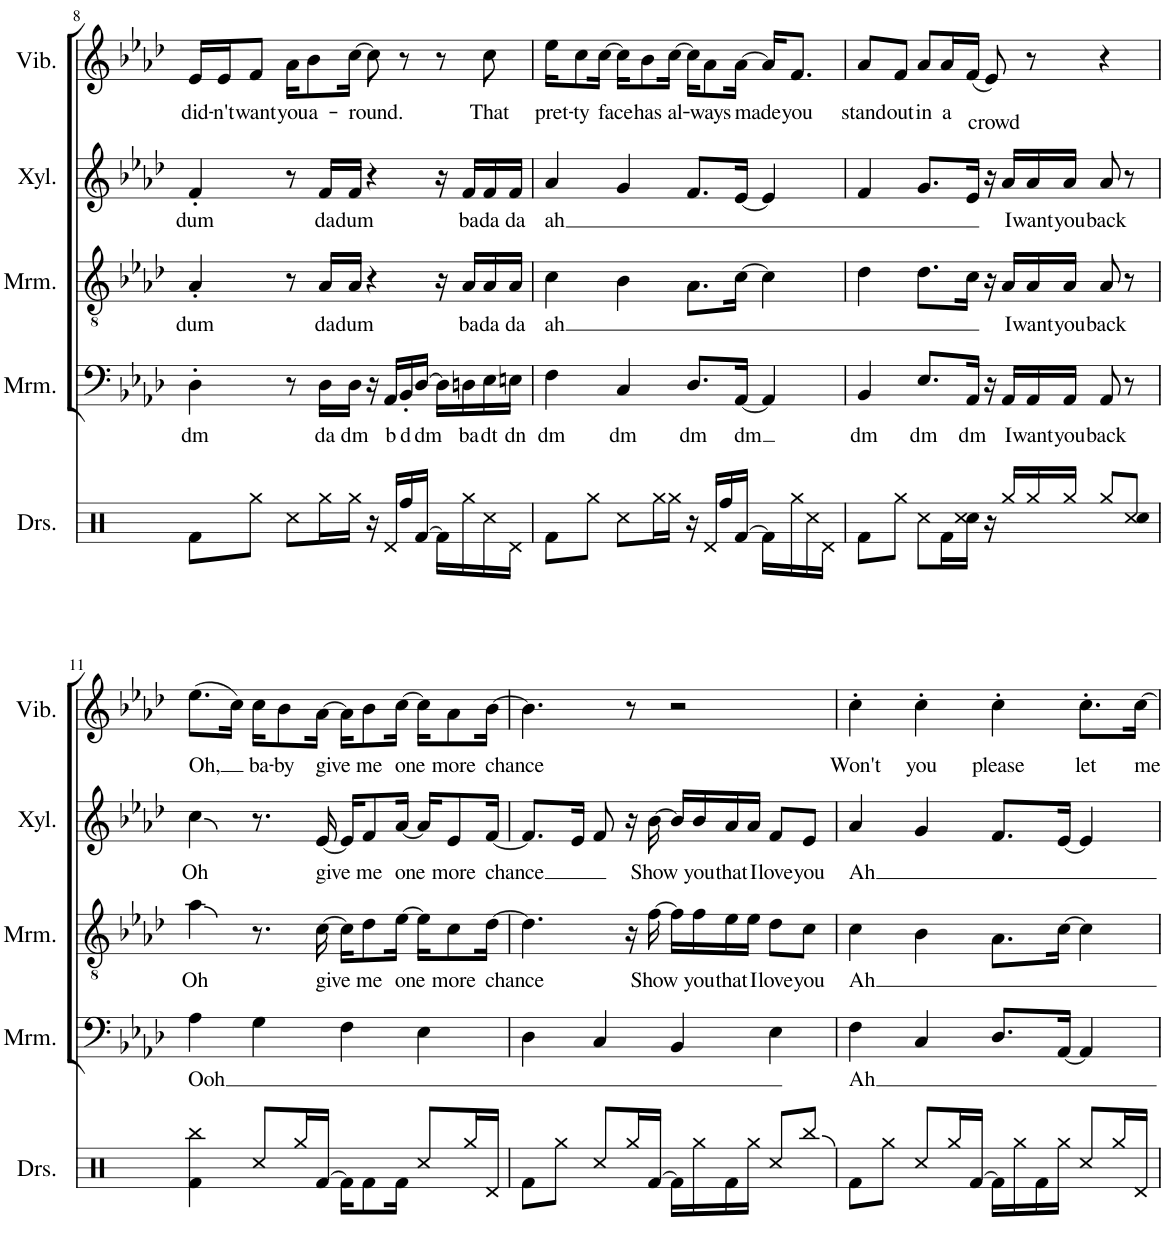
**kern	**text	**kern	**text	**kern	**text	**kern	**text
*part4	*part4	*part3	*part3	*part2	*part2	*part1	*part1
*staff4	*staff4	*staff3	*staff3	*staff2	*staff2	*staff1	*staff1
*I"Marimba	*	*I"Marimba	*	*I"Xylophone	*	*I"Vibraphone	*
*I'Mrm.	*	*I'Mrm.	*	*I'Xyl.	*	*I'Vib.	*
!!LO:PB:g=z
*clefF4	*	*clefGv2	*	*clefG2	*	*clefG2	*
*	*	*	*	*Trd-7c-12	*	*	*
*k[b-e-a-d-]	*	*k[b-e-a-d-]	*	*k[b-e-a-d-]	*	*k[b-e-a-d-]	*
*M4/4	*	*M4/4	*	*M4/4	*	*M4/4	*
=8	=8	=8	=8	=8	=8	=8	=8
!	!LO:LY:b	!	!LO:LY:b	!	!LO:LY:b	!	!LO:LY:b
4D-'\	dm	4A-'/	dum	4f'/	dum	16e-/LL	did-
!	!	!	!	!	!	!	!LO:LY:b
.	.	.	.	.	.	16e-/J	-n't
!	!	!	!	!	!	!	!LO:LY:b
.	.	.	.	.	.	8f/J	want
!	!	!	!	!	!	!	!LO:LY:b
8r	.	8r	.	8r	.	16a-\KL	you
!	!	!	!	!	!	!	!LO:LY:b
.	.	.	.	.	.	8b-\	a-
!	!LO:LY:b	!	!LO:LY:b	!	!LO:LY:b	!	!
16D-\LL	da	16A-/LL	da	16f/LL	da	.	.
!	!LO:LY:b	!	!LO:LY:b	!	!LO:LY:b	!	!LO:LY:b
16D-\JJ	dm	16A-/JJ	dum	16f/JJ	dum	[16cc\Jk	-round.
16r	.	4r	.	4r	.	8cc\]	.
!	!LO:LY:b	!	!	!	!	!	!
16AA-/LL	b	.	.	.	.	.	.
!	!LO:LY:b	!	!	!	!	!	!
16BB-'/	d	.	.	.	.	8r	.
!	!LO:LY:b	!	!	!	!	!	!
[16D-/JJ	dm	.	.	.	.	.	.
16D-\LL]	.	16r	.	16r	.	8r	.
!	!LO:LY:b	!	!LO:LY:b	!	!LO:LY:b	!	!
16Dn\	ba	16A-/LL	ba	16f/LL	ba	.	.
!	!LO:LY:b	!	!LO:LY:b	!	!LO:LY:b	!	!LO:LY:b
16E-\	dt	16A-/	da	16f/	da	8cc\	That
!	!LO:LY:b	!	!LO:LY:b	!	!LO:LY:b	!	!
16En\JJ	dn	16A-/JJ	da	16f/JJ	da	.	.
=9	=9	=9	=9	=9	=9	=9	=9
!	!LO:LY:b	!	!LO:LY:b	!	!LO:LY:b	!	!LO:LY:b
4F\	dm	4c\	ah	4a-/	ah	16ee-\KL	pret-
!	!	!	!	!	!	!	!LO:LY:b
.	.	.	.	.	.	8cc\	-ty
!	!	!	!	!	!	!	!LO:LY:b
.	.	.	.	.	.	[16cc\Jk	face
!	!LO:LY:b	!	!	!	!	!	!
4C/	dm	4B-\	.	4g/	.	16cc\KL]	.
!	!	!	!	!	!	!	!LO:LY:b
.	.	.	.	.	.	8b-\	has
!	!	!	!	!	!	!	!LO:LY:b
.	.	.	.	.	.	[16cc\Jk	al-
!	!LO:LY:b	!	!	!	!	!	!
8.D-/L	dm	8.A-\L	.	8.f/L	.	16cc\KL]	.
!	!	!	!	!	!	!	!LO:LY:b
.	.	.	.	.	.	8a-\	-ways
!	!LO:LY:b	!	!	!	!	!	!LO:LY:b
[16AA-/Jk	dm	[16c\Jk	.	[16e-/Jk	.	[16a-\Jk	made
4AA-/]	.	4c\]	.	4e-/]	.	16a-/KL]	.
!	!	!	!	!	!	!	!LO:LY:b
.	.	.	.	.	.	8.f/J	you
=10	=10	=10	=10	=10	=10	=10	=10
!	!LO:LY:b	!	!	!	!	!	!LO:LY:b
4BB-/	dm	4d-\	.	4f/	.	8a-/L	stand
!	!	!	!	!	!	!	!LO:LY:b
.	.	.	.	.	.	8f/J	out
!	!LO:LY:b	!	!	!	!	!	!LO:LY:b
8.E-/L	dm	8.d-\L	.	8.g/L	.	8a-/L	in
!	!	!	!	!	!	!	!LO:LY:b
.	.	.	.	.	.	16a-/L	a
!	!LO:LY:b	!	!	!	!	!	!LO:LY:b
16AA-/Jk	dm	16c\Jk	.	16e-/Jk	.	(16f/JJ	crowd
16r	.	16r	.	16r	.	8e-/)	.
!	!LO:LY:b	!	!LO:LY:b	!	!LO:LY:b	!	!
16AA-/LL	I	16A-/LL	I	16a-/LL	I	.	.
!	!LO:LY:b	!	!LO:LY:b	!	!LO:LY:b	!	!
16AA-/	want	16A-/	want	16a-/	want	8r	.
!	!LO:LY:b	!	!LO:LY:b	!	!LO:LY:b	!	!
16AA-/JJ	you	16A-/JJ	you	16a-/JJ	you	.	.
!	!LO:LY:b	!	!LO:LY:b	!	!LO:LY:b	!	!
8AA-/	back	8A-/	back	8a-/	back	4r	.
8r	.	8r	.	8r	.	.	.
!!LO:LB:g=z
=11	=11	=11	=11	=11	=11	=11	=11
!	!LO:LY:b	!	!LO:LY:b	!	!LO:LY:b	!	!LO:LY:b
4A-\	Ooh	4a-\	Oh	4cc\	Oh	(8.ee-\L	Oh,
.	.	.	.	.	.	16cc\Jk)	.
!	!	!	!	!	!	!	!LO:LY:b
4G\	.	8.r	.	8.r	.	16cc\KL	ba-
!	!	!	!	!	!	!	!LO:LY:b
.	.	.	.	.	.	8b-\	-by
!	!	!	!LO:LY:b	!	!LO:LY:b	!	!LO:LY:b
.	.	[16c\	give	[16e-/	give	[16a-\Jk	give
4F\	.	16c\KL]	.	16e-/KL]	.	16a-\KL]	.
!	!	!	!LO:LY:b	!	!LO:LY:b	!	!LO:LY:b
.	.	8d-\	me	8f/	me	8b-\	me
!	!	!	!LO:LY:b	!	!LO:LY:b	!	!LO:LY:b
.	.	[16e-\Jk	one	[16a-/Jk	one	[16cc\Jk	one
4E-\	.	16e-\KL]	.	16a-/KL]	.	16cc\KL]	.
!	!	!	!LO:LY:b	!	!LO:LY:b	!	!LO:LY:b
.	.	8c\	more	8e-/	more	8a-\	more
!	!	!	!LO:LY:b	!	!LO:LY:b	!	!LO:LY:b
.	.	[16d-\Jk	chance	[16f/Jk	chance	[16b-\Jk	chance
=12	=12	=12	=12	=12	=12	=12	=12
4D-\	.	4.d-\]	.	8.f/L]	.	4.b-\]	.
.	.	.	.	16e-/Jk	.	.	.
4C/	.	.	.	8f/	.	.	.
.	.	16r	.	16r	.	8r	.
!	!	!	!LO:LY:b	!	!LO:LY:b	!	!
.	.	[16f\	Show	[16b-\	Show	.	.
4BB-/	.	16f\LL]	.	16b-/LL]	.	2r	.
!	!	!	!LO:LY:b	!	!LO:LY:b	!	!
.	.	16f\	you	16b-/	you	.	.
!	!	!	!LO:LY:b	!	!LO:LY:b	!	!
.	.	16e-\	that	16a-/	that	.	.
!	!	!	!LO:LY:b	!	!LO:LY:b	!	!
.	.	16e-\JJ	I	16a-/JJ	I	.	.
!	!	!	!LO:LY:b	!	!LO:LY:b	!	!
4E-'\	.	8d-\L	love	8f/L	love	.	.
!	!	!	!LO:LY:b	!	!LO:LY:b	!	!
.	.	8c\J	you	8e-/J	you	.	.
=13	=13	=13	=13	=13	=13	=13	=13
!	!LO:LY:b	!	!LO:LY:b	!	!LO:LY:b	!	!LO:LY:b
4F\	Ah	4c\	Ah	4a-/	Ah	4cc'\	Won't
!	!	!	!	!	!	!	!LO:LY:b
4C/	.	4B-\	.	4g/	.	4cc'\	you
!	!	!	!	!	!	!	!LO:LY:b
8.D-/L	.	8.A-\L	.	8.f/L	.	4cc'\	please
[16AA-/Jk	.	[16c\Jk	.	[16e-/Jk	.	.	.
!	!	!	!	!	!	!	!LO:LY:b
4AA-/]	.	4c\]	.	4e-/]	.	8.cc'\L	let
!	!	!	!	!	!	!	!LO:LY:b
.	.	.	.	.	.	[16cc\Jk	me
=	=	=	=	=	=	=	=
*-	*-	*-	*-	*-	*-	*-	*-
